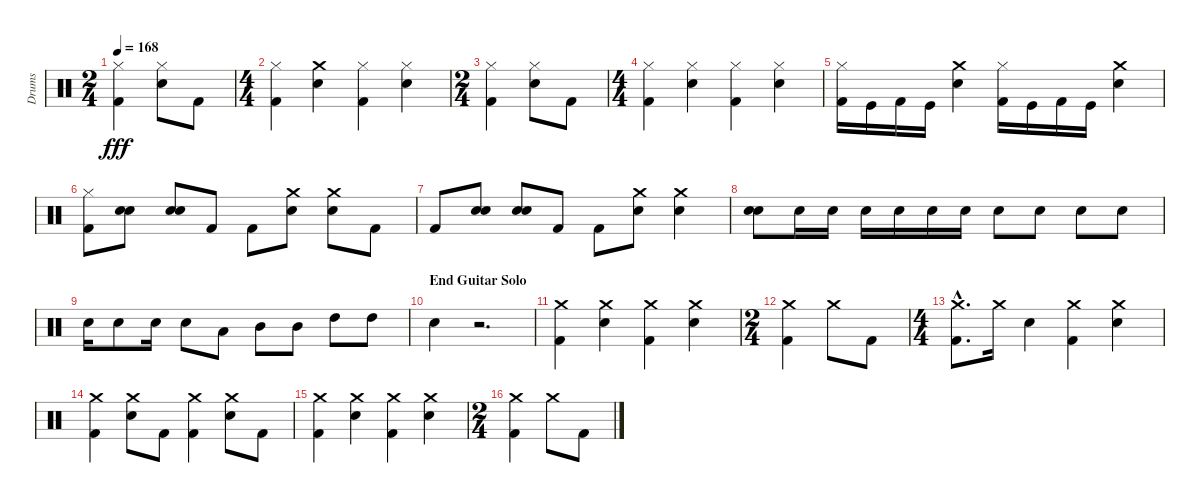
\track ("Drums" "Drums") {instrument percussion}
\staff {score}
\articulation defaults
\ts (2 4)
\tempo 168
\clef neutral
\ks c
("Hi-Hat (closed)" "Kick (hit) 2").4{dy fff} ("Snare (hit) 2" "Hi-Hat (closed)").8 "Kick (hit) 2".8 |
\ts (4 4)
("Kick (hit) 2" "Hi-Hat (closed)").4 ("Crash medium (hit)" "Snare (hit) 2").4 ("Kick (hit) 2" "Hi-Hat (closed)").4 ("Snare (hit) 2" "Hi-Hat (closed)").4 |
\ts (2 4)
("Hi-Hat (closed)" "Kick (hit) 2").4 ("Snare (hit) 2" "Hi-Hat (closed)").8 "Kick (hit) 2".8 |
\ts (4 4)
("Kick (hit) 2" "Hi-Hat (closed)").4 ("Snare (hit) 2" "Hi-Hat (closed)").4 ("Kick (hit) 2" "Hi-Hat (closed)").4 ("Snare (hit) 2" "Hi-Hat (closed)").4 |
("Hi-Hat (closed)" "Kick (hit) 2").16 "Kick (hit)".16 "Kick (hit) 2".16 "Kick (hit)".16 ("Crash medium (hit)" "Snare (hit) 2").4 ("Hi-Hat (closed)" "Kick (hit) 2").16 "Kick (hit)".16 "Kick (hit) 2".16 "Kick (hit)".16 ("Crash medium (hit)" "Snare (hit) 2").4 |
("Kick (hit) 2" "Hi-Hat (closed)").8 ("Snare (hit) 2" "Snare (hit) 2").8 ("Snare (hit) 2" "Snare (hit) 2").8 "Kick (hit) 2".8 "Kick (hit) 2".8 ("Snare (hit) 2" "Crash medium (hit)").8 ("Snare (hit) 2" "Crash medium (hit)").8 "Kick (hit) 2".8 |
"Kick (hit) 2".8 ("Snare (hit) 2" "Snare (hit) 2").8 ("Snare (hit) 2" "Snare (hit) 2").8 "Kick (hit) 2".8 "Kick (hit) 2".8 ("Crash medium (hit)" "Snare (hit) 2").8 ("Snare (hit) 2" "Crash medium (hit)").4 |
("Snare (hit) 2" "Snare (hit) 2").8 "Snare (hit) 2".16 "Snare (hit) 2".16 "Snare (hit) 2".16 "Snare (hit) 2".16 "Snare (hit) 2".16 "Snare (hit) 2".16 "Snare (hit) 2".8 "Snare (hit) 2".8 "Snare (hit) 2".8 "Snare (hit) 2".8 |
"Snare (hit) 2".16 "Snare (hit) 2".8 "Snare (hit) 2".16 "Snare (hit) 2".8 "Low Tom (hit)".8 "Mid Tom (hit)".8 "Mid Tom (hit)".8 "High Tom (hit)".8 "High Tom (hit)".8 |
\section ("" "End Guitar Solo")
"Snare (hit) 2".4 r.2{d} |
("Kick (hit) 2" "Crash medium (hit)").4 ("Snare (hit) 2" "Crash medium (hit)").4 ("Kick (hit) 2" "Crash medium (hit)").4 ("Snare (hit) 2" "Crash medium (hit)").4 |
\ts (2 4)
("Kick (hit) 2" "Crash medium (hit)").4 "Crash medium (hit)".8 "Kick (hit) 2".8 |
\ts (4 4)
("Kick (hit) 2" "Crash medium (hit)"{hac}).8{d} "Crash medium (hit)".16 "Snare (hit) 2".4 ("Kick (hit) 2" "Crash medium (hit)").4 ("Snare (hit) 2" "Crash medium (hit)").4 |
("Kick (hit) 2" "Crash medium (hit)").4 ("Snare (hit) 2" "Crash medium (hit)").8 "Kick (hit) 2".8 ("Kick (hit) 2" "Crash medium (hit)").4 ("Snare (hit) 2" "Crash medium (hit)").8 "Kick (hit) 2".8 |
("Kick (hit) 2" "Crash medium (hit)").4 ("Snare (hit) 2" "Crash medium (hit)").4 ("Kick (hit) 2" "Crash medium (hit)").4 ("Snare (hit) 2" "Crash medium (hit)").4 |
\ts (2 4)
("Kick (hit) 2" "Crash medium (hit)").4 "Crash medium (hit)".8 "Kick (hit) 2".8
